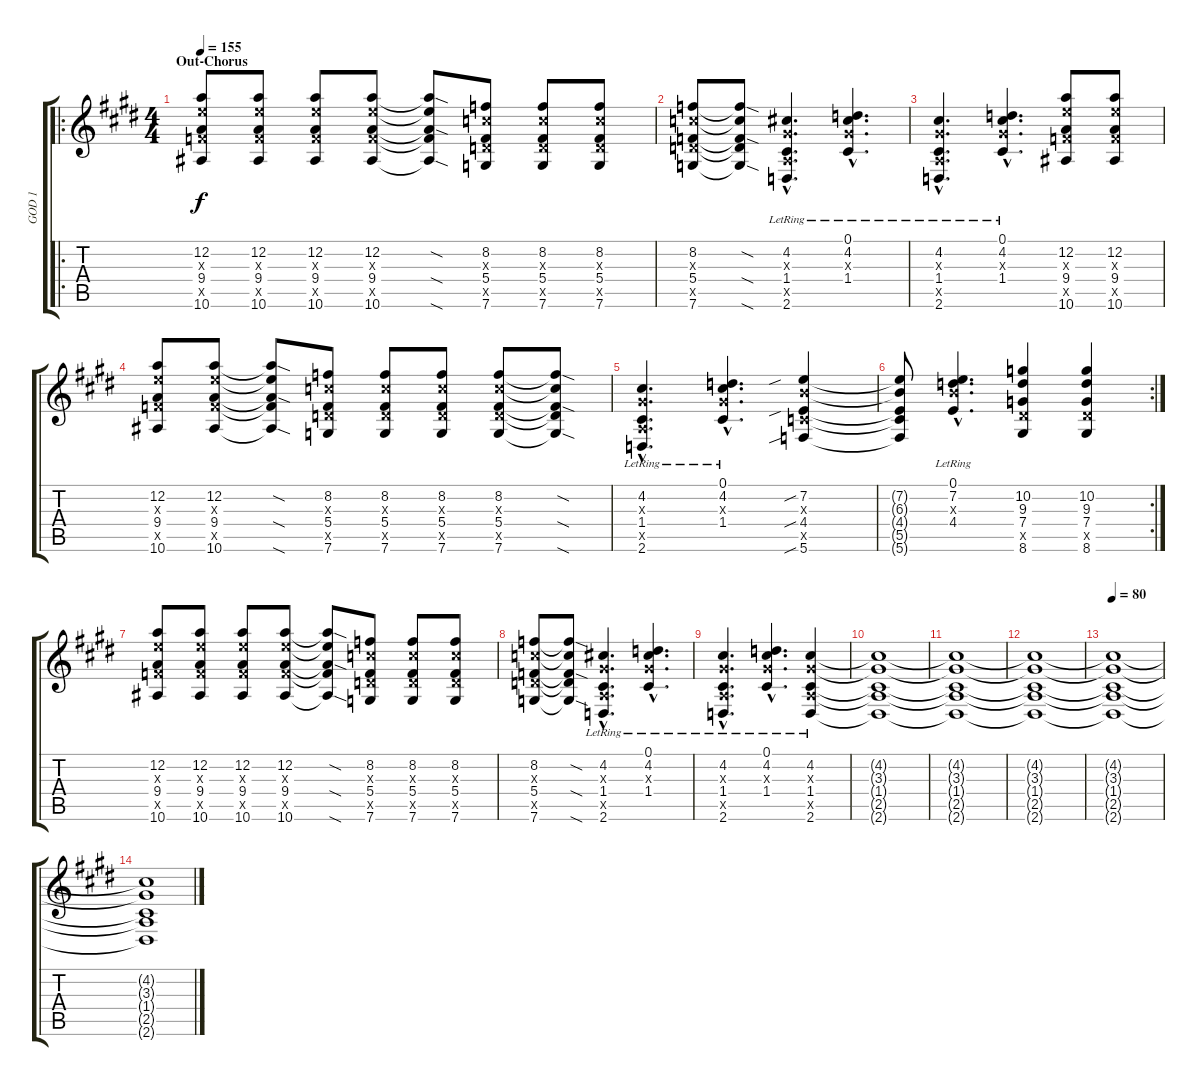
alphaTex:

\track ("GOD 1" "GOD 1") {instrument distortionguitar}
\staff {score tabs}
\tuning (D4 A3 F3 C3 G2 C2) {hide}
\ro
\ts (4 4)
\section ("" "Out-Chorus")
\tempo 155
\clef g2
\ks e
(12.2 11.3{x} 9.4 10.5{x} 10.6).8{dy f} (12.2 11.3{x} 9.4 10.5{x} 10.6).8 (12.2 11.3{x} 9.4 10.5{x} 10.6).8 (12.2 11.3{x} 9.4 10.5{x} 10.6).8 (12.2{sod t} 11.3{t} 9.4{sod t} 10.5{t} 10.6{sod t}).8 (8.2 7.3{x} 5.4 7.5{x} 7.6).8 (8.2 7.3{x} 5.4 7.5{x} 7.6).8 (8.2 7.3{x} 5.4 7.5{x} 7.6).8 |
(8.2 7.3{x} 5.4 7.5{x} 7.6).8 (8.2{sod t} 7.3{t} 5.4{sod t} 7.5{t} 7.6{sod t}).8 (4.2{hac lr} 3.3{hac x} 1.4{hac lr} 2.5{hac x} 2.6{hac lr}).4{d} (0.1{hac lr} 4.2{hac lr} 3.3{hac x} 1.4{hac lr}).4{d} |
(4.2{hac lr} 3.3{hac x} 1.4{hac lr} 2.5{hac x} 2.6{hac lr}).4{d} (0.1{hac lr} 4.2{hac lr} 3.3{hac x} 1.4{hac lr}).4{d} (12.2 11.3{x} 9.4 10.5{x} 10.6).8 (12.2 11.3{x} 9.4 10.5{x} 10.6).8 |
(12.2 11.3{x} 9.4 10.5{x} 10.6).8 (12.2 11.3{x} 9.4 10.5{x} 10.6).8 (12.2{sod t} 11.3{t} 9.4{sod t} 10.5{t} 10.6{sod t}).8 (8.2 7.3{x} 5.4 7.5{x} 7.6).8 (8.2 7.3{x} 5.4 7.5{x} 7.6).8 (8.2 7.3{x} 5.4 7.5{x} 7.6).8 (8.2 7.3{x} 5.4 7.5{x} 7.6).8 (8.2{sod t} 7.3{t} 5.4{sod t} 7.5{t} 7.6{sod t}).8 |
(4.2{hac lr} 3.3{hac x} 1.4{hac lr} 2.5{hac x} 2.6{hac lr}).4{d} (0.1{hac lr} 4.2{hac lr} 3.3{hac x} 1.4{hac lr}).4{d} (7.2{sib} 6.3{x} 4.4{sib} 5.5{x} 5.6{sib}).4 |
\rc 2
(7.2{t} 6.3{t} 4.4{t} 5.5{t} 5.6{t}).8 (0.1{hac lr} 7.2{hac lr} 6.3{hac x} 4.4{hac lr}).4{d} (10.2 9.3 7.4 8.5{x} 8.6).4 (10.2 9.3 7.4 8.5{x} 8.6).4 |
(12.2 11.3{x} 9.4 10.5{x} 10.6).8 (12.2 11.3{x} 9.4 10.5{x} 10.6).8 (12.2 11.3{x} 9.4 10.5{x} 10.6).8 (12.2 11.3{x} 9.4 10.5{x} 10.6).8 (12.2{sod t} 11.3{t} 9.4{sod t} 10.5{t} 10.6{sod t}).8 (8.2 7.3{x} 5.4 7.5{x} 7.6).8 (8.2 7.3{x} 5.4 7.5{x} 7.6).8 (8.2 7.3{x} 5.4 7.5{x} 7.6).8 |
(8.2 7.3{x} 5.4 7.5{x} 7.6).8 (8.2{sod t} 7.3{t} 5.4{sod t} 7.5{t} 7.6{sod t}).8 (4.2{hac lr} 3.3{hac x} 1.4{hac lr} 2.5{hac x} 2.6{hac lr}).4{d} (0.1{hac lr} 4.2{hac lr} 3.3{hac x} 1.4{hac lr}).4{d} |
(4.2{hac lr} 3.3{hac x} 1.4{hac lr} 2.5{hac x} 2.6{hac lr}).4{d} (0.1{hac lr} 4.2{hac lr} 3.3{hac x} 1.4{hac lr}).4{d} (4.2{lr} 3.3{x} 1.4{lr} 2.5{x} 2.6{lr}).4 |
(4.2{t} 3.3{t} 1.4{t} 2.5{t} 2.6{t}).1 |
(4.2{t} 3.3{t} 1.4{t} 2.5{t} 2.6{t}).1 |
(4.2{t} 3.3{t} 1.4{t} 2.5{t} 2.6{t}).1 |
\tempo 80
(4.2{t} 3.3{t} 1.4{t} 2.5{t} 2.6{t}).1 |
(4.2{t} 3.3{t} 1.4{t} 2.5{t} 2.6{t}).1
